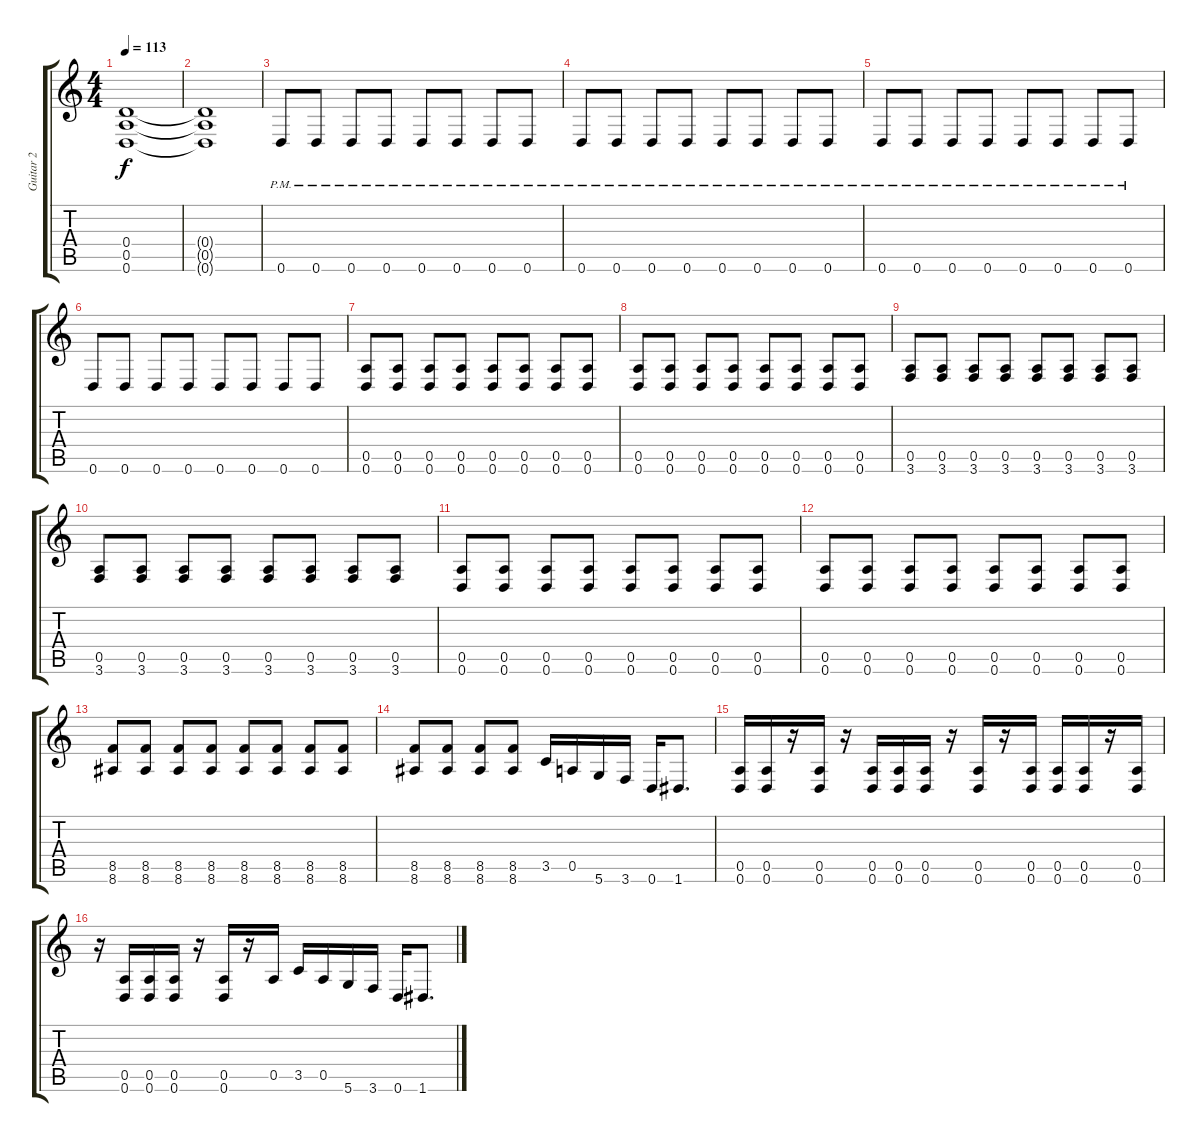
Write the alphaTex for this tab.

\track ("Guitar 2" "Guitar 2") {instrument distortionguitar}
\staff {score tabs}
\tuning (E4 B3 G3 D3 A2 D2) {hide}
\ts (4 4)
\tempo 113
\clef g2
\ks c
(0.4{t} 0.5{t} 0.6{t}).1{dy f} |
(0.4{t} 0.5{t} 0.6{t}).1 |
0.6{pm}.8 0.6{pm}.8 0.6{pm}.8 0.6{pm}.8 0.6{pm}.8 0.6{pm}.8 0.6{pm}.8 0.6{pm}.8 |
0.6{pm}.8 0.6{pm}.8 0.6{pm}.8 0.6{pm}.8 0.6{pm}.8 0.6{pm}.8 0.6{pm}.8 0.6{pm}.8 |
0.6{pm}.8 0.6{pm}.8 0.6{pm}.8 0.6{pm}.8 0.6{pm}.8 0.6{pm}.8 0.6{pm}.8 0.6{pm}.8 |
0.6.8 0.6.8 0.6.8 0.6.8 0.6.8 0.6.8 0.6.8 0.6.8 |
(0.5 0.6).8 (0.5 0.6).8 (0.5 0.6).8 (0.5 0.6).8 (0.5 0.6).8 (0.5 0.6).8 (0.5 0.6).8 (0.5 0.6).8 |
(0.5 0.6).8 (0.5 0.6).8 (0.5 0.6).8 (0.5 0.6).8 (0.5 0.6).8 (0.5 0.6).8 (0.5 0.6).8 (0.5 0.6).8 |
(0.5 3.6).8 (0.5 3.6).8 (0.5 3.6).8 (0.5 3.6).8 (0.5 3.6).8 (0.5 3.6).8 (0.5 3.6).8 (0.5 3.6).8 |
(0.5 3.6).8 (0.5 3.6).8 (0.5 3.6).8 (0.5 3.6).8 (0.5 3.6).8 (0.5 3.6).8 (0.5 3.6).8 (0.5 3.6).8 |
(0.5 0.6).8 (0.5 0.6).8 (0.5 0.6).8 (0.5 0.6).8 (0.5 0.6).8 (0.5 0.6).8 (0.5 0.6).8 (0.5 0.6).8 |
(0.5 0.6).8 (0.5 0.6).8 (0.5 0.6).8 (0.5 0.6).8 (0.5 0.6).8 (0.5 0.6).8 (0.5 0.6).8 (0.5 0.6).8 |
(8.5 8.6).8 (8.5 8.6).8 (8.5 8.6).8 (8.5 8.6).8 (8.5 8.6).8 (8.5 8.6).8 (8.5 8.6).8 (8.5 8.6).8 |
(8.5 8.6).8 (8.5 8.6).8 (8.5 8.6).8 (8.5 8.6).8 3.5.16 0.5.16 5.6.16 3.6.16 0.6.16 1.6.8{d} |
(0.5 0.6).16 (0.5 0.6).16 r.16 (0.5 0.6).16 r.16 (0.5 0.6).16 (0.5 0.6).16 (0.5 0.6).16 r.16 (0.5 0.6).16 r.16 (0.5 0.6).16 (0.5 0.6).16 (0.5 0.6).16 r.16 (0.5 0.6).16 |
r.16 (0.5 0.6).16 (0.5 0.6).16 (0.5 0.6).16 r.16 (0.5 0.6).16 r.16 0.5.16 3.5.16 0.5.16 5.6.16 3.6.16 0.6.16 1.6.8{d}
